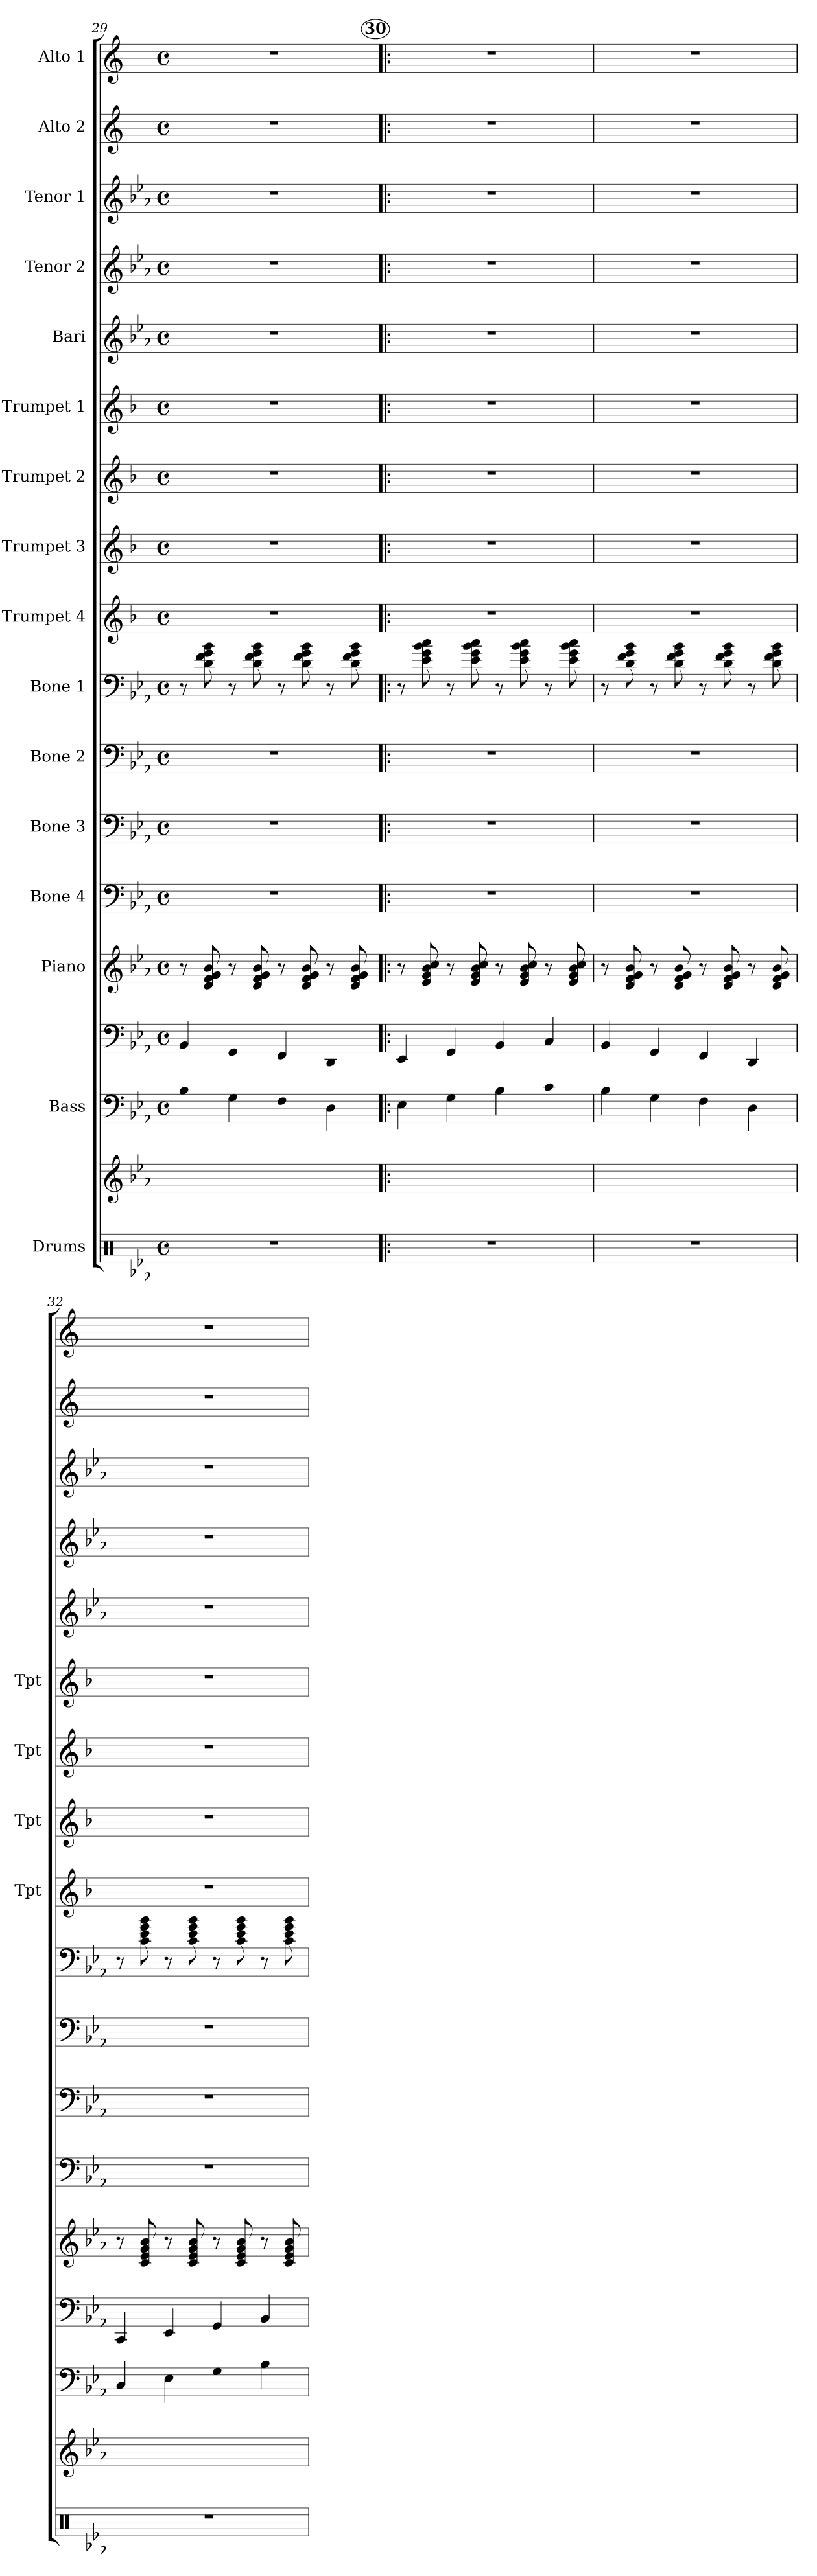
**kern	**kern	**kern	**kern	**kern	**kern	**kern	**kern	**kern	**kern	**kern	**kern	**kern	**kern	**kern	**kern	**kern	**kern
*part18	*part17	*part16	*part15	*part14	*part13	*part12	*part11	*part10	*part9	*part8	*part7	*part6	*part5	*part4	*part3	*part2	*part1
*staff18	*staff17	*staff16	*staff15	*staff14	*staff13	*staff12	*staff11	*staff10	*staff9	*staff8	*staff7	*staff6	*staff5	*staff4	*staff3	*staff2	*staff1
*I"Drums	*	*I"Bass	*	*I"Piano	*I"Bone 4	*I"Bone 3	*I"Bone 2	*I"Bone 1	*I"Trumpet 4	*I"Trumpet 3	*I"Trumpet 2	*I"Trumpet 1	*I"Bari	*I"Tenor 2	*I"Tenor 1	*I"Alto 2	*I"Alto 1
*	*	*	*	*	*	*	*	*	*I'Tpt	*I'Tpt	*I'Tpt	*I'Tpt	*	*	*	*	*
*clefX	*clefG2	*clefF4	*clefF4	*clefG2	*clefF4	*clefF4	*clefF4	*clefF4	*clefG2	*clefG2	*clefG2	*clefG2	*clefG2	*clefG2	*clefG2	*clefG2	*clefG2
*	*	*ITrd7c12	*	*	*	*	*	*	*ITrd1c2	*ITrd1c2	*ITrd1c2	*ITrd1c2	*ITrd12c21	*ITrd8c14	*ITrd8c14	*ITrd5c9	*ITrd5c9
*k[b-e-a-]	*k[b-e-a-]	*k[b-e-a-]	*k[b-e-a-]	*k[b-e-a-]	*k[b-e-a-]	*k[b-e-a-]	*k[b-e-a-]	*k[b-e-a-]	*k[b-e-a-]	*k[b-e-a-]	*k[b-e-a-]	*k[b-e-a-]	*k[b-e-a-]	*k[b-e-a-]	*k[b-e-a-]	*k[b-e-a-]	*k[b-e-a-]
*E-:	*E-:	*E-:	*E-:	*E-:	*E-:	*E-:	*E-:	*E-:	*E-:	*E-:	*E-:	*E-:	*E-:	*E-:	*E-:	*E-:	*E-:
*M4/4	*	*M4/4	*M4/4	*M4/4	*M4/4	*M4/4	*M4/4	*M4/4	*M4/4	*M4/4	*M4/4	*M4/4	*M4/4	*M4/4	*M4/4	*M4/4	*M4/4
*met(c)	*	*met(c)	*met(c)	*met(c)	*met(c)	*met(c)	*met(c)	*met(c)	*met(c)	*met(c)	*met(c)	*met(c)	*met(c)	*met(c)	*met(c)	*met(c)	*met(c)
=29	=29	=29	=29	=29	=29	=29	=29	=29	=29	=29	=29	=29	=29	=29	=29	=29	=29
1r	1ryy	4BB-\	4BB-/	8r	1r	1r	1r	8r	1r	1r	1r	1r	1r	1r	1r	1r	1r
.	.	.	.	8d/ 8f/ 8g/ 8b-/	.	.	.	8d\ 8f\ 8g\ 8b-\	.	.	.	.	.	.	.	.	.
.	.	4GG\	4GG/	8r	.	.	.	8r	.	.	.	.	.	.	.	.	.
.	.	.	.	8d/ 8f/ 8g/ 8b-/	.	.	.	8d\ 8f\ 8g\ 8b-\	.	.	.	.	.	.	.	.	.
.	.	4FF\	4FF/	8r	.	.	.	8r	.	.	.	.	.	.	.	.	.
.	.	.	.	8d/ 8f/ 8g/ 8b-/	.	.	.	8d\ 8f\ 8g\ 8b-\	.	.	.	.	.	.	.	.	.
.	.	4DD\	4DD/	8r	.	.	.	8r	.	.	.	.	.	.	.	.	.
.	.	.	.	8d/ 8f/ 8g/ 8b-/	.	.	.	8d\ 8f\ 8g\ 8b-\	.	.	.	.	.	.	.	.	.
!!LO:PB:g=z
!!LO:REH:place=s1:a:B:enc=circle:fs=6.3:t=30
=30!|:	=30!|:	=30!|:	=30!|:	=30!|:	=30!|:	=30!|:	=30!|:	=30!|:	=30!|:	=30!|:	=30!|:	=30!|:	=30!|:	=30!|:	=30!|:	=30!|:	=30!|:
1r	1ryy	4EE-\	4EE-/	8r	1r	1r	1r	8r	1r	1r	1r	1r	1r	1r	1r	1r	1r
.	.	.	.	8e-/ 8g/ 8b-/ 8cc/	.	.	.	8e-\ 8g\ 8b-\ 8cc\	.	.	.	.	.	.	.	.	.
.	.	4GG\	4GG/	8r	.	.	.	8r	.	.	.	.	.	.	.	.	.
.	.	.	.	8e-/ 8g/ 8b-/ 8cc/	.	.	.	8e-\ 8g\ 8b-\ 8cc\	.	.	.	.	.	.	.	.	.
.	.	4BB-\	4BB-/	8r	.	.	.	8r	.	.	.	.	.	.	.	.	.
.	.	.	.	8e-/ 8g/ 8b-/ 8cc/	.	.	.	8e-\ 8g\ 8b-\ 8cc\	.	.	.	.	.	.	.	.	.
.	.	4C\	4C/	8r	.	.	.	8r	.	.	.	.	.	.	.	.	.
.	.	.	.	8e-/ 8g/ 8b-/ 8cc/	.	.	.	8e-\ 8g\ 8b-\ 8cc\	.	.	.	.	.	.	.	.	.
=31	=31	=31	=31	=31	=31	=31	=31	=31	=31	=31	=31	=31	=31	=31	=31	=31	=31
1r	1ryy	4BB-\	4BB-/	8r	1r	1r	1r	8r	1r	1r	1r	1r	1r	1r	1r	1r	1r
.	.	.	.	8d/ 8f/ 8g/ 8b-/	.	.	.	8d\ 8f\ 8g\ 8b-\	.	.	.	.	.	.	.	.	.
.	.	4GG\	4GG/	8r	.	.	.	8r	.	.	.	.	.	.	.	.	.
.	.	.	.	8d/ 8f/ 8g/ 8b-/	.	.	.	8d\ 8f\ 8g\ 8b-\	.	.	.	.	.	.	.	.	.
.	.	4FF\	4FF/	8r	.	.	.	8r	.	.	.	.	.	.	.	.	.
.	.	.	.	8d/ 8f/ 8g/ 8b-/	.	.	.	8d\ 8f\ 8g\ 8b-\	.	.	.	.	.	.	.	.	.
.	.	4DD\	4DD/	8r	.	.	.	8r	.	.	.	.	.	.	.	.	.
.	.	.	.	8d/ 8f/ 8g/ 8b-/	.	.	.	8d\ 8f\ 8g\ 8b-\	.	.	.	.	.	.	.	.	.
=32	=32	=32	=32	=32	=32	=32	=32	=32	=32	=32	=32	=32	=32	=32	=32	=32	=32
1r	1ryy	4CC/	4CC/	8r	1r	1r	1r	8r	1r	1r	1r	1r	1r	1r	1r	1r	1r
.	.	.	.	8c/ 8e-/ 8g/ 8b-/	.	.	.	8c\ 8e-\ 8g\ 8b-\	.	.	.	.	.	.	.	.	.
.	.	4EE-\	4EE-/	8r	.	.	.	8r	.	.	.	.	.	.	.	.	.
.	.	.	.	8c/ 8e-/ 8g/ 8b-/	.	.	.	8c\ 8e-\ 8g\ 8b-\	.	.	.	.	.	.	.	.	.
.	.	4GG\	4GG/	8r	.	.	.	8r	.	.	.	.	.	.	.	.	.
.	.	.	.	8c/ 8e-/ 8g/ 8b-/	.	.	.	8c\ 8e-\ 8g\ 8b-\	.	.	.	.	.	.	.	.	.
.	.	4BB-\	4BB-/	8r	.	.	.	8r	.	.	.	.	.	.	.	.	.
.	.	.	.	8c/ 8e-/ 8g/ 8b-/	.	.	.	8c\ 8e-\ 8g\ 8b-\	.	.	.	.	.	.	.	.	.
=	=	=	=	=	=	=	=	=	=	=	=	=	=	=	=	=	=
*-	*-	*-	*-	*-	*-	*-	*-	*-	*-	*-	*-	*-	*-	*-	*-	*-	*-
